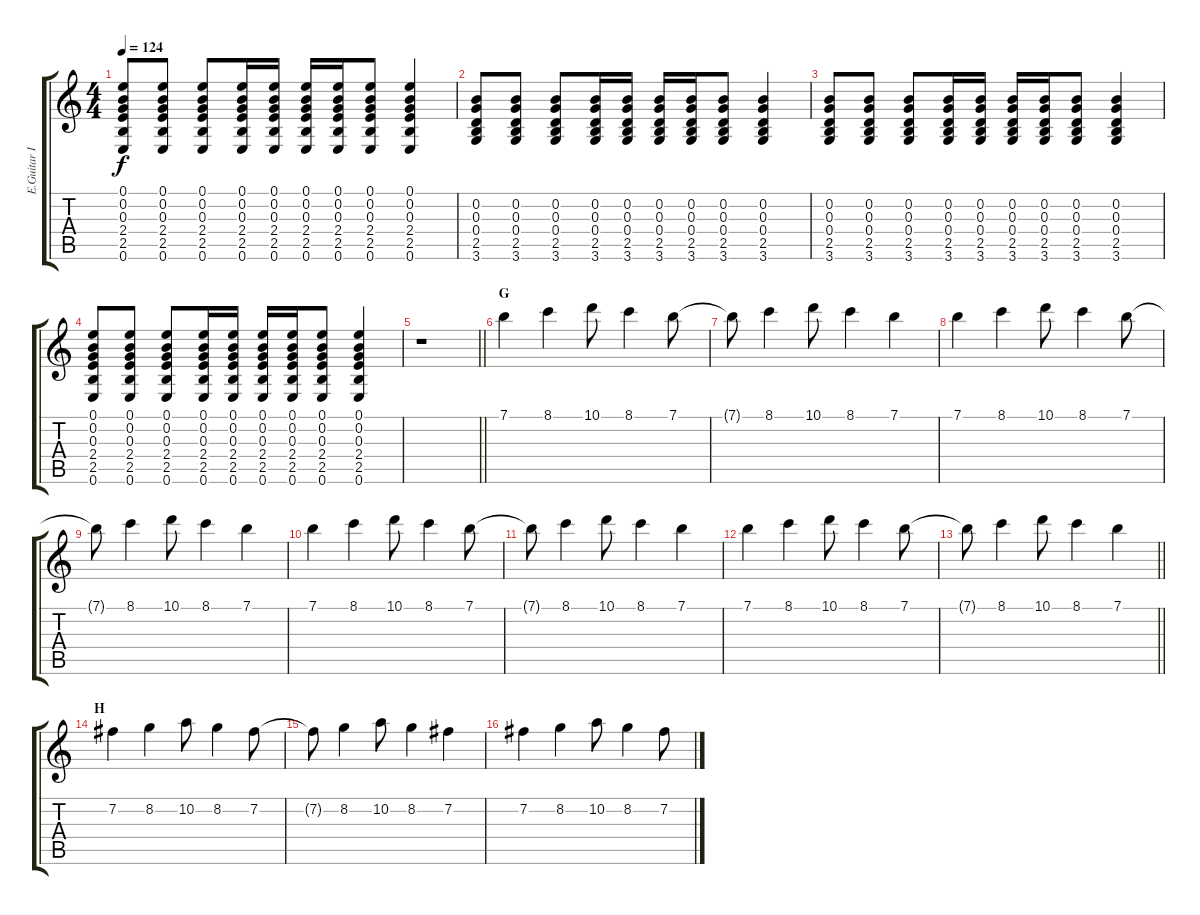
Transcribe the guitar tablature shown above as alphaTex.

\track ("E.Guitar I" "E.Guitar I") {instrument distortionguitar}
\staff {score tabs}
\tuning (E4 B3 G3 D3 A2 E2) {hide}
\ts (4 4)
\tempo 124
\clef g2
\ks c
(0.1 0.2 0.3 2.4 2.5 0.6).8{dy f} (0.1 0.2 0.3 2.4 2.5 0.6).8 (0.1 0.2 0.3 2.4 2.5 0.6).8 (0.1 0.2 0.3 2.4 2.5 0.6).16 (0.1 0.2 0.3 2.4 2.5 0.6).16 (0.1 0.2 0.3 2.4 2.5 0.6).16 (0.1 0.2 0.3 2.4 2.5 0.6).16 (0.1 0.2 0.3 2.4 2.5 0.6).8 (0.1 0.2 0.3 2.4 2.5 0.6).4 |
(0.2 0.3 0.4 2.5 3.6).8 (0.2 0.3 0.4 2.5 3.6).8 (0.2 0.3 0.4 2.5 3.6).8 (0.2 0.3 0.4 2.5 3.6).16 (0.2 0.3 0.4 2.5 3.6).16 (0.2 0.3 0.4 2.5 3.6).16 (0.2 0.3 0.4 2.5 3.6).16 (0.2 0.3 0.4 2.5 3.6).8 (0.2 0.3 0.4 2.5 3.6).4 |
(0.2 0.3 0.4 2.5 3.6).8 (0.2 0.3 0.4 2.5 3.6).8 (0.2 0.3 0.4 2.5 3.6).8 (0.2 0.3 0.4 2.5 3.6).16 (0.2 0.3 0.4 2.5 3.6).16 (0.2 0.3 0.4 2.5 3.6).16 (0.2 0.3 0.4 2.5 3.6).16 (0.2 0.3 0.4 2.5 3.6).8 (0.2 0.3 0.4 2.5 3.6).4 |
(0.1 0.2 0.3 2.4 2.5 0.6).8 (0.1 0.2 0.3 2.4 2.5 0.6).8 (0.1 0.2 0.3 2.4 2.5 0.6).8 (0.1 0.2 0.3 2.4 2.5 0.6).16 (0.1 0.2 0.3 2.4 2.5 0.6).16 (0.1 0.2 0.3 2.4 2.5 0.6).16 (0.1 0.2 0.3 2.4 2.5 0.6).16 (0.1 0.2 0.3 2.4 2.5 0.6).8 (0.1 0.2 0.3 2.4 2.5 0.6).4 |
\barLineRight lightlight
r.1 |
\section ("" "G")
7.1.4 8.1.4 10.1.8 8.1.4 7.1.8 |
7.1{t}.8 8.1.4 10.1.8 8.1.4 7.1.4 |
7.1.4 8.1.4 10.1.8 8.1.4 7.1.8 |
7.1{t}.8 8.1.4 10.1.8 8.1.4 7.1.4 |
7.1.4 8.1.4 10.1.8 8.1.4 7.1.8 |
7.1{t}.8 8.1.4 10.1.8 8.1.4 7.1.4 |
7.1.4 8.1.4 10.1.8 8.1.4 7.1.8 |
\barLineRight lightlight
7.1{t}.8 8.1.4 10.1.8 8.1.4 7.1.4 |
\section ("" "H")
7.2.4 8.2.4 10.2.8 8.2.4 7.2.8 |
7.2{t}.8 8.2.4 10.2.8 8.2.4 7.2.4 |
7.2.4 8.2.4 10.2.8 8.2.4 7.2.8
